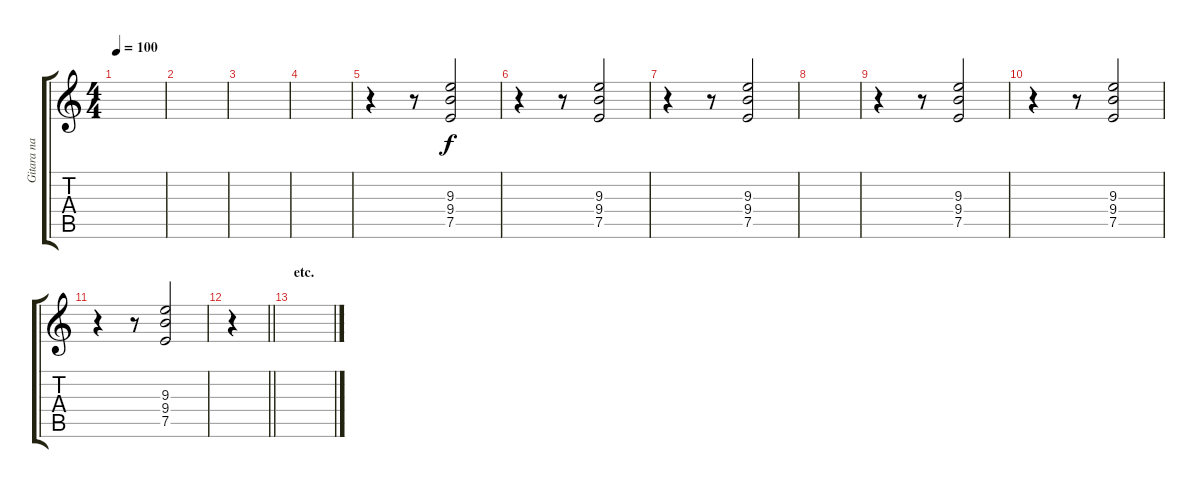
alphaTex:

\track ("Gitara na disortion - prowadząca" "Gitara na ") {instrument distortionguitar}
\staff {score tabs}
\tuning (E4 B3 G3 D3 A2 E2) {hide}
\ts (4 4)
\tempo 100
\clef g2
\ks c
|
|
|
|
r.4 r.8 (9.3 9.4 7.5).2{dy f} |
r.4 r.8 (9.3 9.4 7.5).2 |
r.4 r.8 (9.3 9.4 7.5).2 |
|
r.4 r.8 (9.3 9.4 7.5).2 |
r.4 r.8 (9.3 9.4 7.5).2 |
r.4 r.8 (9.3 9.4 7.5).2 |
\barLineRight lightlight
r.4 |
\section ("" "etc.")
